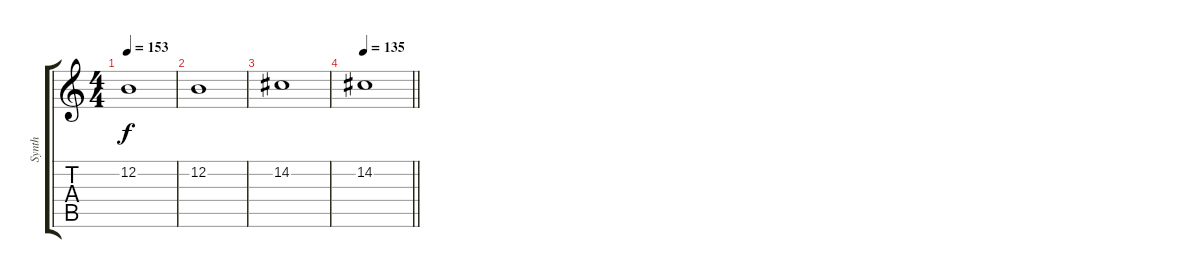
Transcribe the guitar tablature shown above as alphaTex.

\track ("Synth" "Synth") {instrument lead2sawtooth}
\staff {score tabs}
\tuning (E4 B3 G3 D3 A2 E2) {hide}
\ts (4 4)
\tempo 153
\clef g2
\ks c
12.2.1{dy f} |
12.2.1 |
14.2.1 |
\tempo 135
\barLineRight lightlight
14.2.1
